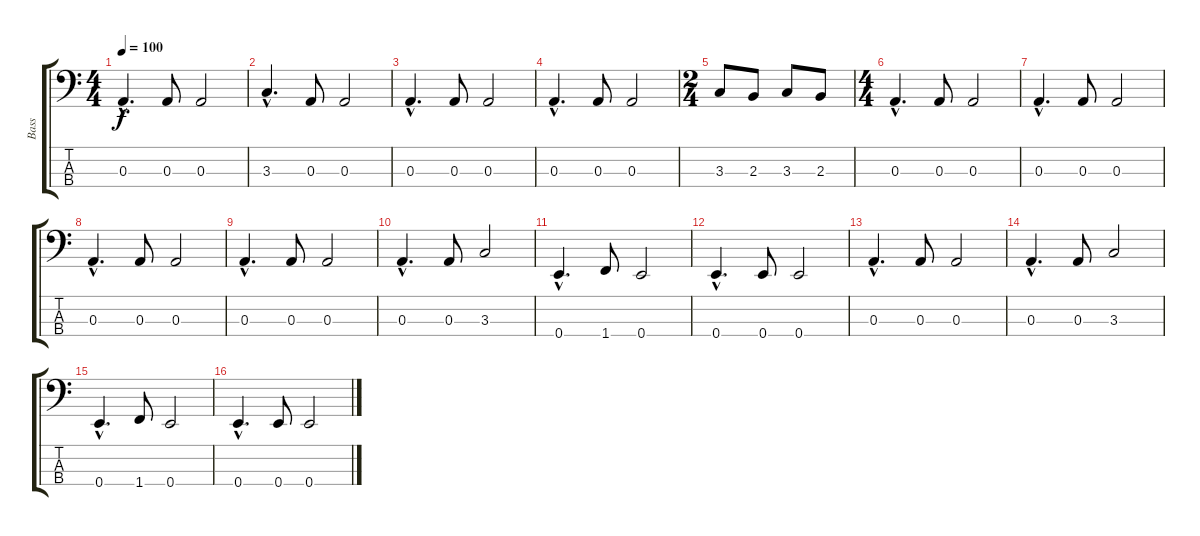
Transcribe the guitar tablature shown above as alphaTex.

\track ("Bass" "Bass") {instrument acousticbass}
\staff {score tabs}
\tuning (G2 D2 A1 E1) {hide}
\ts (4 4)
\tempo 100
\clef f4
\ks c
0.3{hac}.4{d dy f} 0.3.8 0.3.2 |
3.3{hac}.4{d} 0.3.8 0.3.2 |
0.3{hac}.4{d} 0.3.8 0.3.2 |
0.3{hac}.4{d} 0.3.8 0.3.2 |
\ts (2 4)
3.3.8 2.3.8 3.3.8 2.3.8 |
\ts (4 4)
0.3{hac}.4{d} 0.3.8 0.3.2 |
0.3{hac}.4{d} 0.3.8 0.3.2 |
0.3{hac}.4{d} 0.3.8 0.3.2 |
0.3{hac}.4{d} 0.3.8 0.3.2 |
0.3{hac}.4{d} 0.3.8 3.3.2 |
0.4{hac}.4{d} 1.4.8 0.4.2 |
0.4{hac}.4{d} 0.4.8 0.4.2 |
0.3{hac}.4{d} 0.3.8 0.3.2 |
0.3{hac}.4{d} 0.3.8 3.3.2 |
0.4{hac}.4{d} 1.4.8 0.4.2 |
0.4{hac}.4{d} 0.4.8 0.4.2
